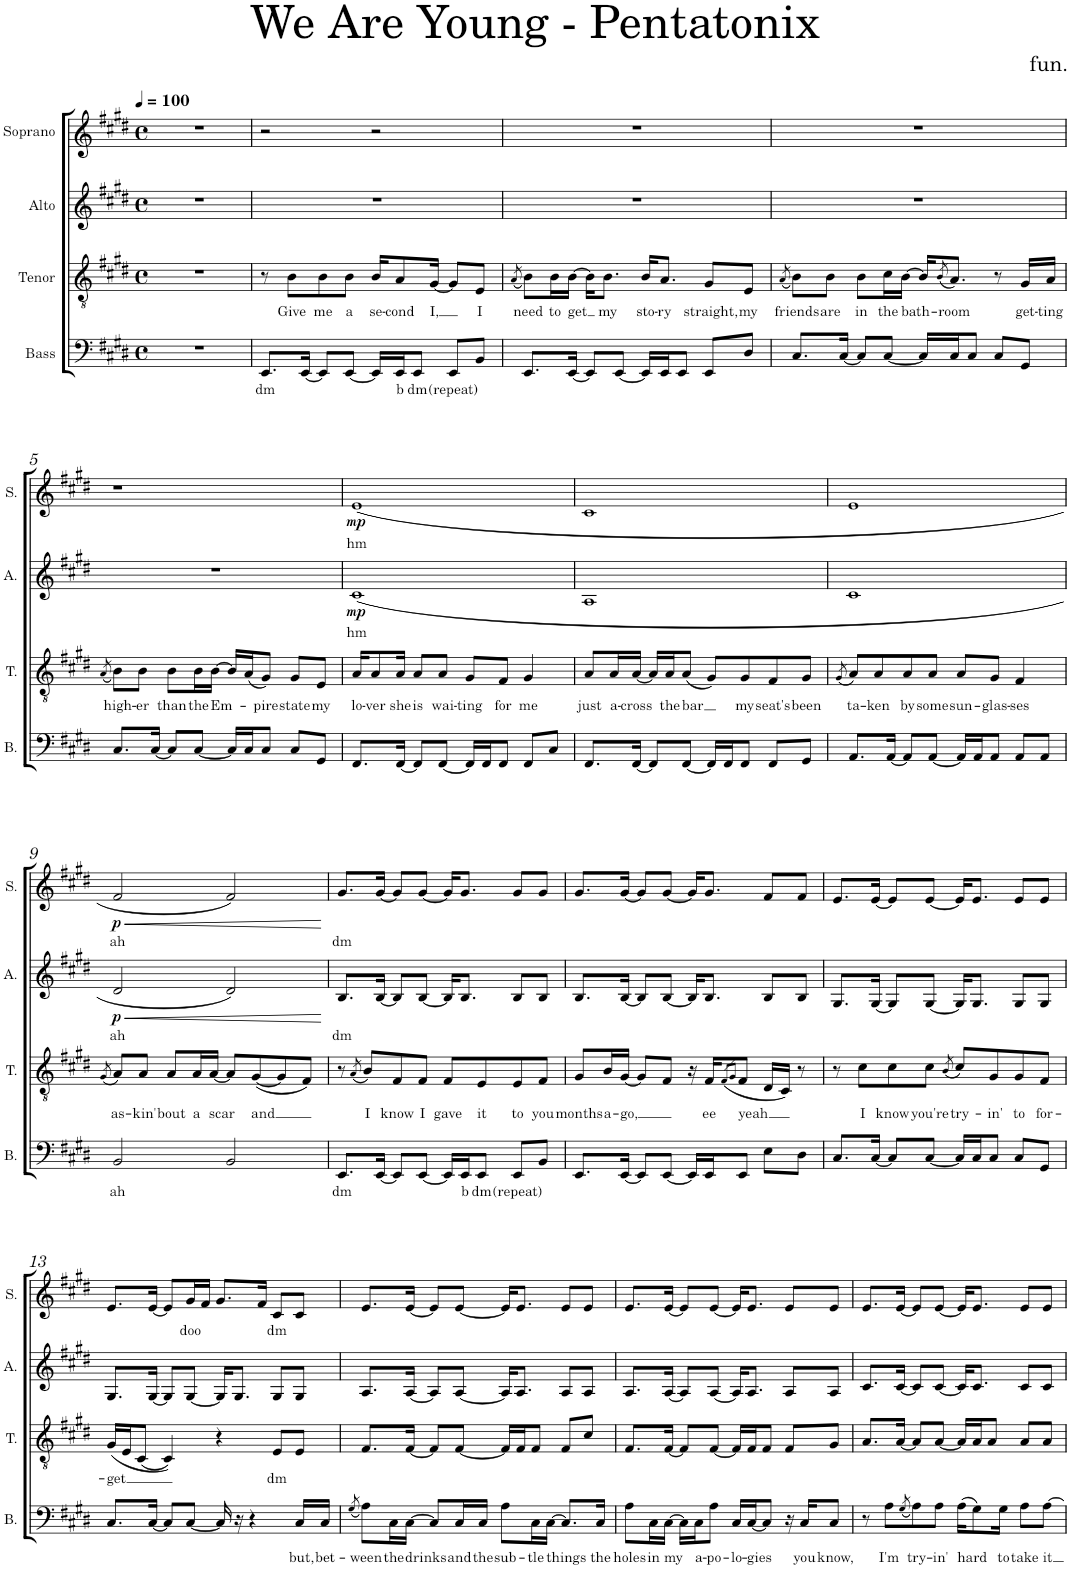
**kern	**text	**kern	**text	**kern	**text	**dynam	**kern	**text	**dynam
*part4	*part4	*part3	*part3	*part2	*part2	*part2	*part1	*part1	*part1
*staff4	*staff4	*staff3	*staff3	*staff2	*staff2	*staff2	*staff1	*staff1	*staff1
*I"Bass	*	*I"Tenor	*	*I"Alto	*	*	*I"Soprano	*	*
*I'B.	*	*I'T.	*	*I'A.	*	*	*I'S.	*	*
*clefF4	*	*clefGv2	*	*clefG2	*	*	*clefG2	*	*
*k[f#c#g#d#]	*	*k[f#c#g#d#]	*	*k[f#c#g#d#]	*	*	*k[f#c#g#d#]	*	*
*M4/4	*	*M4/4	*	*M4/4	*	*	*M4/4	*	*
*met(c)	*	*met(c)	*	*met(c)	*	*	*met(c)	*	*
*MM100	*	*MM100	*	*MM100	*	*	*MM100	*	*
=1	=1	=1	=1	=1	=1	=1	=1	=1	=1
1r	.	1r	.	1r	.	.	1r	.	.
=2	=2	=2	=2	=2	=2	=2	=2	=2	=2
!	!LO:LY:b	!	!	!	!	!	!	!	!
8.EE/L	dm	8r	.	1r	.	.	2r	.	.
!	!	!	!LO:LY:b	!	!	!	!	!	!
.	.	8B\L	Give	.	.	.	.	.	.
[16EE/Jk	.	.	.	.	.	.	.	.	.
!	!	!	!LO:LY:b	!	!	!	!	!	!
8EE/L]	.	8B\	me	.	.	.	.	.	.
!	!	!	!LO:LY:b	!	!	!	!	!	!
[8EE/J	.	8B\J	a	.	.	.	.	.	.
!	!	!	!LO:LY:b	!	!	!	!	!	!
16EE/LL]	.	16B/KL	se-	.	.	.	2r	.	.
!	!LO:LY:b	!	!LO:LY:b	!	!	!	!	!	!
16EE/J	b	8A/	-cond	.	.	.	.	.	.
!	!LO:LY:b	!	!	!	!	!	!	!	!
8EE/J	dm	.	.	.	.	.	.	.	.
!	!	!	!LO:LY:b	!	!	!	!	!	!
.	.	[16G#/Jk	I,	.	.	.	.	.	.
!	!LO:LY:b	!	!	!	!	!	!	!	!
8EE/L	(repeat)	8G#/L]	.	.	.	.	.	.	.
!	!	!	!LO:LY:b	!	!	!	!	!	!
8BB/J	.	8E/J	I	.	.	.	.	.	.
=3	=3	=3	=3	=3	=3	=3	=3	=3	=3
.	.	(8qA/	.	.	.	.	.	.	.
!	!	!	!LO:LY:b	!	!	!	!	!	!
8.EE/L	.	8B\L)	need	1r	.	.	1r	.	.
!	!	!	!LO:LY:b	!	!	!	!	!	!
.	.	16B\L	to	.	.	.	.	.	.
!	!	!	!LO:LY:b	!	!	!	!	!	!
[16EE/Jk	.	[16B\JJ	get	.	.	.	.	.	.
8EE/L]	.	16B\KL]	.	.	.	.	.	.	.
!	!	!	!LO:LY:b	!	!	!	!	!	!
.	.	8.B\J	my	.	.	.	.	.	.
[8EE/J	.	.	.	.	.	.	.	.	.
!	!	!	!LO:LY:b	!	!	!	!	!	!
16EE/LL]	.	16B/KL	sto-	.	.	.	.	.	.
!	!	!	!LO:LY:b	!	!	!	!	!	!
16EE/J	.	8.A/J	-ry	.	.	.	.	.	.
8EE/J	.	.	.	.	.	.	.	.	.
!	!	!	!LO:LY:b	!	!	!	!	!	!
8EE/L	.	8G#/L	straight,	.	.	.	.	.	.
!	!	!	!LO:LY:b	!	!	!	!	!	!
8D#/J	.	8E/J	my	.	.	.	.	.	.
=4	=4	=4	=4	=4	=4	=4	=4	=4	=4
.	.	(8qA/	.	.	.	.	.	.	.
!	!	!	!LO:LY:b	!	!	!	!	!	!
8.C#/L	.	8B\L)	friends	1r	.	.	1r	.	.
!	!	!	!LO:LY:b	!	!	!	!	!	!
.	.	8B\J	are	.	.	.	.	.	.
[16C#/Jk	.	.	.	.	.	.	.	.	.
!	!	!	!LO:LY:b	!	!	!	!	!	!
8C#/L]	.	8B\L	in	.	.	.	.	.	.
!	!	!	!LO:LY:b	!	!	!	!	!	!
[8C#/J	.	16c#\L	the	.	.	.	.	.	.
!	!	!	!LO:LY:b	!	!	!	!	!	!
.	.	[16B\JJ	bath-	.	.	.	.	.	.
16C#/LL]	.	16B/KL]	.	.	.	.	.	.	.
.	.	(8qB/	.	.	.	.	.	.	.
!	!	!	!LO:LY:b	!	!	!	!	!	!
16C#/J	.	8.A/J)	-room	.	.	.	.	.	.
8C#/J	.	.	.	.	.	.	.	.	.
8C#/L	.	8r	.	.	.	.	.	.	.
!	!	!	!LO:LY:b	!	!	!	!	!	!
8GG#/J	.	16G#/LL	get-	.	.	.	.	.	.
!	!	!	!LO:LY:b	!	!	!	!	!	!
.	.	16A/JJ	-ting	.	.	.	.	.	.
!!LO:LB:g=z
=5	=5	=5	=5	=5	=5	=5	=5	=5	=5
.	.	(8qA/	.	.	.	.	.	.	.
!	!	!	!LO:LY:b	!	!	!	!	!	!
8.C#/L	.	8B\L)	high-	1r	.	.	1r	.	.
!	!	!	!LO:LY:b	!	!	!	!	!	!
.	.	8B\J	-er	.	.	.	.	.	.
[16C#/Jk	.	.	.	.	.	.	.	.	.
!	!	!	!LO:LY:b	!	!	!	!	!	!
8C#/L]	.	8B\L	than	.	.	.	.	.	.
!	!	!	!LO:LY:b	!	!	!	!	!	!
[8C#/J	.	16B\L	the	.	.	.	.	.	.
!	!	!	!LO:LY:b	!	!	!	!	!	!
.	.	[16B\JJ	Em-	.	.	.	.	.	.
16C#/LL]	.	16B/LL]	.	.	.	.	.	.	.
16C#/J	.	(16A/J	.	.	.	.	.	.	.
!	!	!	!LO:LY:b	!	!	!	!	!	!
8C#/J	.	8G#/J)	pire	.	.	.	.	.	.
!	!	!	!LO:LY:b	!	!	!	!	!	!
8C#/L	.	8G#/L	state	.	.	.	.	.	.
!	!	!	!LO:LY:b	!	!	!	!	!	!
8GG#/J	.	8E/J	my	.	.	.	.	.	.
=6	=6	=6	=6	=6	=6	=6	=6	=6	=6
!	!	!	!LO:LY:b	!	!LO:LY:b	!LO:DY:b	!	!LO:LY:b	!LO:DY:b
8.FF#/L	.	16A/KL	lo-	(1c#	hm	mp	(1e	hm	mp
!	!	!	!LO:LY:b	!	!	!	!	!	!
.	.	8A/	-ver	.	.	.	.	.	.
!	!	!	!LO:LY:b	!	!	!	!	!	!
[16FF#/Jk	.	16A/Jk	she	.	.	.	.	.	.
!	!	!	!LO:LY:b	!	!	!	!	!	!
8FF#/L]	.	8A/L	is	.	.	.	.	.	.
!	!	!	!LO:LY:b	!	!	!	!	!	!
[8FF#/J	.	8A/J	wai-	.	.	.	.	.	.
!	!	!	!LO:LY:b	!	!	!	!	!	!
16FF#/LL]	.	8G#/L	-ting	.	.	.	.	.	.
16FF#/J	.	.	.	.	.	.	.	.	.
!	!	!	!LO:LY:b	!	!	!	!	!	!
8FF#/J	.	8F#/J	for	.	.	.	.	.	.
!	!	!	!LO:LY:b	!	!	!	!	!	!
8FF#/L	.	4G#/	me	.	.	.	.	.	.
8C#/J	.	.	.	.	.	.	.	.	.
=7	=7	=7	=7	=7	=7	=7	=7	=7	=7
!	!	!	!LO:LY:b	!	!	!	!	!	!
8.FF#/L	.	8A/L	just	1A	.	.	1c#	.	.
!	!	!	!LO:LY:b	!	!	!	!	!	!
.	.	16A/L	a-	.	.	.	.	.	.
!	!	!	!LO:LY:b	!	!	!	!	!	!
[16FF#/Jk	.	[16A/JJ	-cross	.	.	.	.	.	.
8FF#/L]	.	16A/LL]	.	.	.	.	.	.	.
!	!	!	!LO:LY:b	!	!	!	!	!	!
.	.	16A/J	the	.	.	.	.	.	.
!	!	!	!LO:LY:b	!	!	!	!	!	!
[8FF#/J	.	(8A/J	bar	.	.	.	.	.	.
16FF#/LL]	.	8G#/L)	.	.	.	.	.	.	.
16FF#/J	.	.	.	.	.	.	.	.	.
!	!	!	!LO:LY:b	!	!	!	!	!	!
8FF#/J	.	8G#/	my	.	.	.	.	.	.
!	!	!	!LO:LY:b	!	!	!	!	!	!
8FF#/L	.	8F#/	seat's	.	.	.	.	.	.
!	!	!	!LO:LY:b	!	!	!	!	!	!
8GG#/J	.	8G#/J	been	.	.	.	.	.	.
=8	=8	=8	=8	=8	=8	=8	=8	=8	=8
.	.	(8qG#/	.	.	.	.	.	.	.
!	!	!	!LO:LY:b	!	!	!	!	!	!
8.AA/L	.	8A/L)	ta-	1c#	.	.	1e	.	.
!	!	!	!LO:LY:b	!	!	!	!	!	!
.	.	8A/	-ken	.	.	.	.	.	.
[16AA/Jk	.	.	.	.	.	.	.	.	.
!	!	!	!LO:LY:b	!	!	!	!	!	!
8AA/L]	.	8A/	by	.	.	.	.	.	.
!	!	!	!LO:LY:b	!	!	!	!	!	!
[8AA/J	.	8A/J	some	.	.	.	.	.	.
!	!	!	!LO:LY:b	!	!	!	!	!	!
16AA/LL]	.	8A/L	sun-	.	.	.	.	.	.
16AA/J	.	.	.	.	.	.	.	.	.
!	!	!	!LO:LY:b	!	!	!	!	!	!
8AA/J	.	8G#/J	-glas-	.	.	.	.	.	.
!	!	!	!LO:LY:b	!	!	!	!	!	!
8AA/L	.	4F#/	-ses	.	.	.	.	.	.
8AA/J	.	.	.	.	.	.	.	.	.
!!LO:LB:g=z
=9	=9	=9	=9	=9	=9	=9	=9	=9	=9
.	.	(8qG#/	.	.	.	.	.	.	.
!	!LO:LY:b	!	!LO:LY:b	!	!LO:LY:b	!LO:HP:b	!	!LO:LY:b	!LO:HP:b
!	!	!	!	!	!	!LO:DY:n=1:b	!	!	!LO:DY:n=1:b
2BB/	ah	8A/L)	as-	2d#/	ah	< p	2f#/	ah	< p
!	!	!	!LO:LY:b	!	!	!	!	!	!
.	.	8A/J	-kin'	.	.	.	.	.	.
!	!	!	!LO:LY:b	!	!	!	!	!	!
.	.	8A/L	bout	.	.	.	.	.	.
!	!	!	!LO:LY:b	!	!	!	!	!	!
.	.	16A/L	a	.	.	.	.	.	.
!	!	!	!LO:LY:b	!	!	!	!	!	!
.	.	[16A/JJ	scar	.	.	.	.	.	.
2BB/	.	8A/L]	.	2d#/)	.	.	2f#/)	.	.
!	!	!	!LO:LY:b	!	!	!	!	!	!
.	.	([8G#/	and	.	.	.	.	.	.
.	.	8G#/]	.	.	.	.	.	.	.
.	.	8F#/J)	.	.	.	.	.	.	.
.	.	.	.	.	.	[	.	.	[
=10	=10	=10	=10	=10	=10	=10	=10	=10	=10
!	!LO:LY:b	!	!	!	!LO:LY:b	!	!	!LO:LY:b	!
8.EE/L	dm	8r	.	8.B/L	dm	.	8.g#/L	dm	.
.	.	(8qA/	.	.	.	.	.	.	.
!	!	!	!LO:LY:b	!	!	!	!	!	!
.	.	8B/L)	I	.	.	.	.	.	.
[16EE/Jk	.	.	.	[16B/Jk	.	.	[16g#/Jk	.	.
!	!	!	!LO:LY:b	!	!	!	!	!	!
8EE/L]	.	8F#/	know	8B/L]	.	.	8g#/L]	.	.
!	!	!	!LO:LY:b	!	!	!	!	!	!
[8EE/J	.	8F#/J	I	[8B/J	.	.	[8g#/J	.	.
!	!	!	!LO:LY:b	!	!	!	!	!	!
16EE/LL]	.	8F#/L	gave	16B/KL]	.	.	16g#/KL]	.	.
!	!LO:LY:b	!	!	!	!	!	!	!	!
16EE/J	b	.	.	8.B/J	.	.	8.g#/J	.	.
!	!LO:LY:b	!	!LO:LY:b	!	!	!	!	!	!
8EE/J	dm	8E/	it	.	.	.	.	.	.
!	!LO:LY:b	!	!LO:LY:b	!	!	!	!	!	!
8EE/L	(repeat)	8E/	to	8B/L	.	.	8g#/L	.	.
!	!	!	!LO:LY:b	!	!	!	!	!	!
8BB/J	.	8F#/J	you	8B/J	.	.	8g#/J	.	.
=11	=11	=11	=11	=11	=11	=11	=11	=11	=11
!	!	!	!LO:LY:b	!	!	!	!	!	!
8.EE/L	.	8G#/L	months	8.B/L	.	.	8.g#/L	.	.
!	!	!	!LO:LY:b	!	!	!	!	!	!
.	.	16B/L	a-	.	.	.	.	.	.
!	!	!	!LO:LY:b	!	!	!	!	!	!
[16EE/Jk	.	[16G#/JJ	-go,	[16B/Jk	.	.	[16g#/Jk	.	.
8EE/L]	.	8G#/L]	.	8B/L]	.	.	8g#/L]	.	.
[8EE/J	.	8F#/J	.	[8B/J	.	.	[8g#/J	.	.
16EE/LL]	.	16r	.	16B/KL]	.	.	16g#/KL]	.	.
!	!	!	!LO:LY:b	!	!	!	!	!	!
16EE/J	.	16F#/KL	ee	8.B/J	.	.	8.g#/J	.	.
.	.	(8qF#/L	.	.	.	.	.	.	.
.	.	8qG#/J	.	.	.	.	.	.	.
!	!	!	!LO:LY:b	!	!	!	!	!	!
8EE/J	.	8F#/J	yeah	.	.	.	.	.	.
8E\L	.	16D#/LL	.	8B/L	.	.	8f#/L	.	.
.	.	16C#/JJ)	.	.	.	.	.	.	.
8D#\J	.	8r	.	8B/J	.	.	8f#/J	.	.
=12	=12	=12	=12	=12	=12	=12	=12	=12	=12
8.C#/L	.	8r	.	8.G#/L	.	.	8.e/L	.	.
!	!	!	!LO:LY:b	!	!	!	!	!	!
.	.	8c#\L	I	.	.	.	.	.	.
[16C#/Jk	.	.	.	[16G#/Jk	.	.	[16e/Jk	.	.
!	!	!	!LO:LY:b	!	!	!	!	!	!
8C#/L]	.	8c#\	know	8G#/L]	.	.	8e/L]	.	.
!	!	!	!LO:LY:b	!	!	!	!	!	!
[8C#/J	.	8c#\J	you're	[8G#/J	.	.	[8e/J	.	.
.	.	(8qB/	.	.	.	.	.	.	.
!	!	!	!LO:LY:b	!	!	!	!	!	!
16C#/LL]	.	8c#/L)	try-	16G#/KL]	.	.	16e/KL]	.	.
16C#/J	.	.	.	8.G#/J	.	.	8.e/J	.	.
!	!	!	!LO:LY:b	!	!	!	!	!	!
8C#/J	.	8G#/	-in'	.	.	.	.	.	.
!	!	!	!LO:LY:b	!	!	!	!	!	!
8C#/L	.	8G#/	to	8G#/L	.	.	8e/L	.	.
!	!	!	!LO:LY:b	!	!	!	!	!	!
8GG#/J	.	8F#/J	for-	8G#/J	.	.	8e/J	.	.
!!LO:LB:g=z
=13	=13	=13	=13	=13	=13	=13	=13	=13	=13
!	!	!	!LO:LY:b	!	!	!	!	!	!
8.C#/L	.	(16G#/LL	get	8.G#/L	.	.	8.e/L	.	.
.	.	16E/J	.	.	.	.	.	.	.
.	.	(8C#/J	.	.	.	.	.	.	.
[16C#/Jk	.	.	.	[16G#/Jk	.	.	[16e/Jk	.	.
8C#/L]	.	4C#/))	.	8G#/L]	.	.	8e/L]	.	.
!	!	!	!	!	!	!	!	!LO:LY:b	!
[8C#/J	.	.	.	[8G#/J	.	.	16g#/L	doo	.
.	.	.	.	.	.	.	16f#/JJ	.	.
16C#/]	.	4r	.	16G#/KL]	.	.	8.g#/L	.	.
16r	.	.	.	8.G#/J	.	.	.	.	.
4r	.	.	.	.	.	.	.	.	.
.	.	.	.	.	.	.	16f#/Jk	.	.
!	!	!	!LO:LY:b	!	!	!	!	!LO:LY:b	!
.	.	8E/L	dm	8G#/L	.	.	8c#/L	dm	.
!	!LO:LY:b	!	!	!	!	!	!	!	!
16C#/LL	but,	8E/J	.	8G#/J	.	.	8c#/J	.	.
!	!LO:LY:b	!	!	!	!	!	!	!	!
16C#/JJ	bet-	.	.	.	.	.	.	.	.
=14	=14	=14	=14	=14	=14	=14	=14	=14	=14
(8qG#/	.	.	.	.	.	.	.	.	.
!	!LO:LY:b	!	!	!	!	!	!	!	!
8A\L)	-ween	8.F#/L	.	8.A/L	.	.	8.e/L	.	.
!	!LO:LY:b	!	!	!	!	!	!	!	!
16C#\L	the	.	.	.	.	.	.	.	.
!	!LO:LY:b	!	!	!	!	!	!	!	!
[16C#\JJ	drinks	[16F#/Jk	.	[16A/Jk	.	.	[16e/Jk	.	.
8C#/L]	.	8F#/L]	.	8A/L]	.	.	8e/L]	.	.
!	!LO:LY:b	!	!	!	!	!	!	!	!
16C#/L	and	[8F#/J	.	[8A/J	.	.	[8e/J	.	.
!	!LO:LY:b	!	!	!	!	!	!	!	!
16C#/JJ	the	.	.	.	.	.	.	.	.
!	!LO:LY:b	!	!	!	!	!	!	!	!
8A\L	sub-	16F#/LL]	.	16A/KL]	.	.	16e/KL]	.	.
.	.	16F#/J	.	8.A/J	.	.	8.e/J	.	.
!	!LO:LY:b	!	!	!	!	!	!	!	!
16C#\L	-tle	8F#/J	.	.	.	.	.	.	.
!	!LO:LY:b	!	!	!	!	!	!	!	!
[16C#\JJ	things	.	.	.	.	.	.	.	.
8.C#/L]	.	8F#/L	.	8A/L	.	.	8e/L	.	.
.	.	8c#/J	.	8A/J	.	.	8e/J	.	.
!	!LO:LY:b	!	!	!	!	!	!	!	!
16C#/Jk	the	.	.	.	.	.	.	.	.
=15	=15	=15	=15	=15	=15	=15	=15	=15	=15
!	!LO:LY:b	!	!	!	!	!	!	!	!
8A\L	holes	8.F#/L	.	8.A/L	.	.	8.e/L	.	.
!	!LO:LY:b	!	!	!	!	!	!	!	!
16C#\L	in	.	.	.	.	.	.	.	.
!	!LO:LY:b	!	!	!	!	!	!	!	!
[16C#\JJ	my	[16F#/Jk	.	[16A/Jk	.	.	[16e/Jk	.	.
16C#\LL]	.	8F#/L]	.	8A/L]	.	.	8e/L]	.	.
!	!LO:LY:b	!	!	!	!	!	!	!	!
16C#\J	a-	.	.	.	.	.	.	.	.
!	!LO:LY:b	!	!	!	!	!	!	!	!
8A\J	-po-	[8F#/J	.	[8A/J	.	.	[8e/J	.	.
!	!LO:LY:b	!	!	!	!	!	!	!	!
16C#/LL	-lo-	16F#/LL]	.	16A/KL]	.	.	16e/KL]	.	.
!	!LO:LY:b	!	!	!	!	!	!	!	!
[16C#/J	-gies	16F#/J	.	8.A/J	.	.	8.e/J	.	.
8C#/J]	.	8F#/J	.	.	.	.	.	.	.
16r	.	8F#/L	.	8A/L	.	.	8e/L	.	.
!	!LO:LY:b	!	!	!	!	!	!	!	!
16C#/KL	you	.	.	.	.	.	.	.	.
!	!LO:LY:b	!	!	!	!	!	!	!	!
8C#/J	know,	8G#/J	.	8A/J	.	.	8e/J	.	.
=16	=16	=16	=16	=16	=16	=16	=16	=16	=16
8r	.	8.A/L	.	8.c#/L	.	.	8.e/L	.	.
!	!LO:LY:b	!	!	!	!	!	!	!	!
8A\L	I'm	.	.	.	.	.	.	.	.
.	.	[16A/Jk	.	[16c#/Jk	.	.	[16e/Jk	.	.
(8qG#/	.	.	.	.	.	.	.	.	.
!	!LO:LY:b	!	!	!	!	!	!	!	!
8A\)	try-	8A/L]	.	8c#/L]	.	.	8e/L]	.	.
!	!LO:LY:b	!	!	!	!	!	!	!	!
8A\J	-in'	[8A/J	.	[8c#/J	.	.	[8e/J	.	.
!	!LO:LY:b	!	!	!	!	!	!	!	!
(16A\KL	hard	16A/LL]	.	16c#/KL]	.	.	16e/KL]	.	.
8G#\)	.	16A/J	.	8.c#/J	.	.	8.e/J	.	.
.	.	8A/J	.	.	.	.	.	.	.
!	!LO:LY:b	!	!	!	!	!	!	!	!
16G#\Jk	to	.	.	.	.	.	.	.	.
!	!LO:LY:b	!	!	!	!	!	!	!	!
8A\L	take	8A/L	.	8c#/L	.	.	8e/L	.	.
!	!LO:LY:b	!	!	!	!	!	!	!	!
[8A\J	it	8A/J	.	8c#/J	.	.	8e/J	.	.
=	=	=	=	=	=	=	=	=	=
*-	*-	*-	*-	*-	*-	*-	*-	*-	*-
